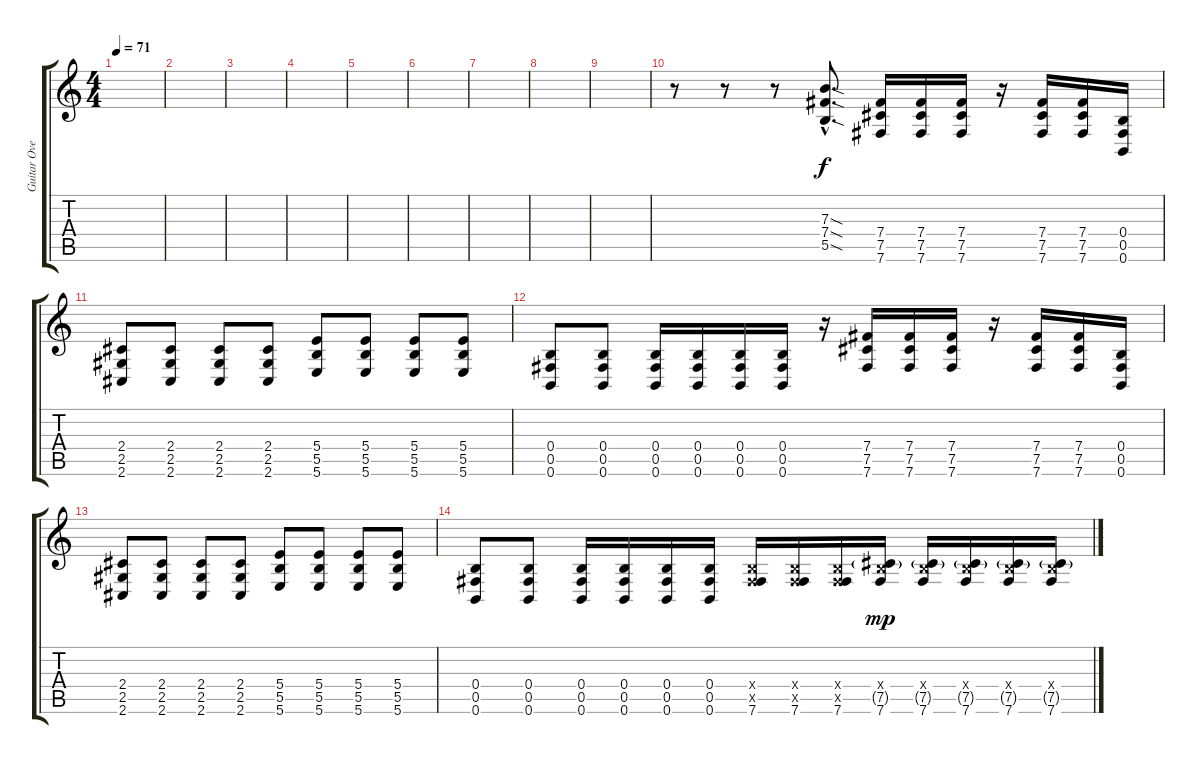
\track ("Guitar Overdub/ Solo (Ryan Peake)" "Guitar Ove") {instrument distortionguitar}
\staff {score tabs}
\tuning (Db4 Ab3 E3 B2 Gb2 B1) {hide}
\ts (4 4)
\tempo 71
\clef g2
\ks c
|
|
|
|
|
|
|
|
|
r.8 r.8 r.8 (7.3{sod hac} 7.4{sod hac} 5.5{sod hac}).8{d} (7.4 7.5 7.6).16 (7.4 7.5 7.6).16 (7.4 7.5 7.6).16 r.16 (7.4 7.5 7.6).16 (7.4 7.5 7.6).16 (0.4 0.5 0.6).16 |
(2.4 2.5 2.6).8 (2.4 2.5 2.6).8 (2.4 2.5 2.6).8 (2.4 2.5 2.6).8 (5.4 5.5 5.6).8 (5.4 5.5 5.6).8 (5.4 5.5 5.6).8 (5.4 5.5 5.6).8 |
(0.4 0.5 0.6).8 (0.4 0.5 0.6).8 (0.4 0.5 0.6).16 (0.4 0.5 0.6).16 (0.4 0.5 0.6).16 (0.4 0.5 0.6).16 r.16 (7.4 7.5 7.6).16 (7.4 7.5 7.6).16 (7.4 7.5 7.6).16 r.16 (7.4 7.5 7.6).16 (7.4 7.5 7.6).16 (0.4 0.5 0.6).16 |
(2.4 2.5 2.6).8 (2.4 2.5 2.6).8 (2.4 2.5 2.6).8 (2.4 2.5 2.6).8 (5.4 5.5 5.6).8 (5.4 5.5 5.6).8 (5.4 5.5 5.6).8 (5.4 5.5 5.6).8 |
(0.4 0.5 0.6).8 (0.4 0.5 0.6).8 (0.4 0.5 0.6).16 (0.4 0.5 0.6).16 (0.4 0.5 0.6).16 (0.4 0.5 0.6).16 (0.4{x} 0.5{x} 7.6).16 (0.4{x} 0.5{x} 7.6).16 (0.4{x} 0.5{x} 7.6).16 (0.4{x} 7.5{g} 7.6).16{dy mp} (0.4{x} 7.5{g} 7.6).16 (0.4{x} 7.5{g} 7.6).16 (0.4{x} 7.5{g} 7.6).16 (0.4{x} 7.5{g} 7.6).16
